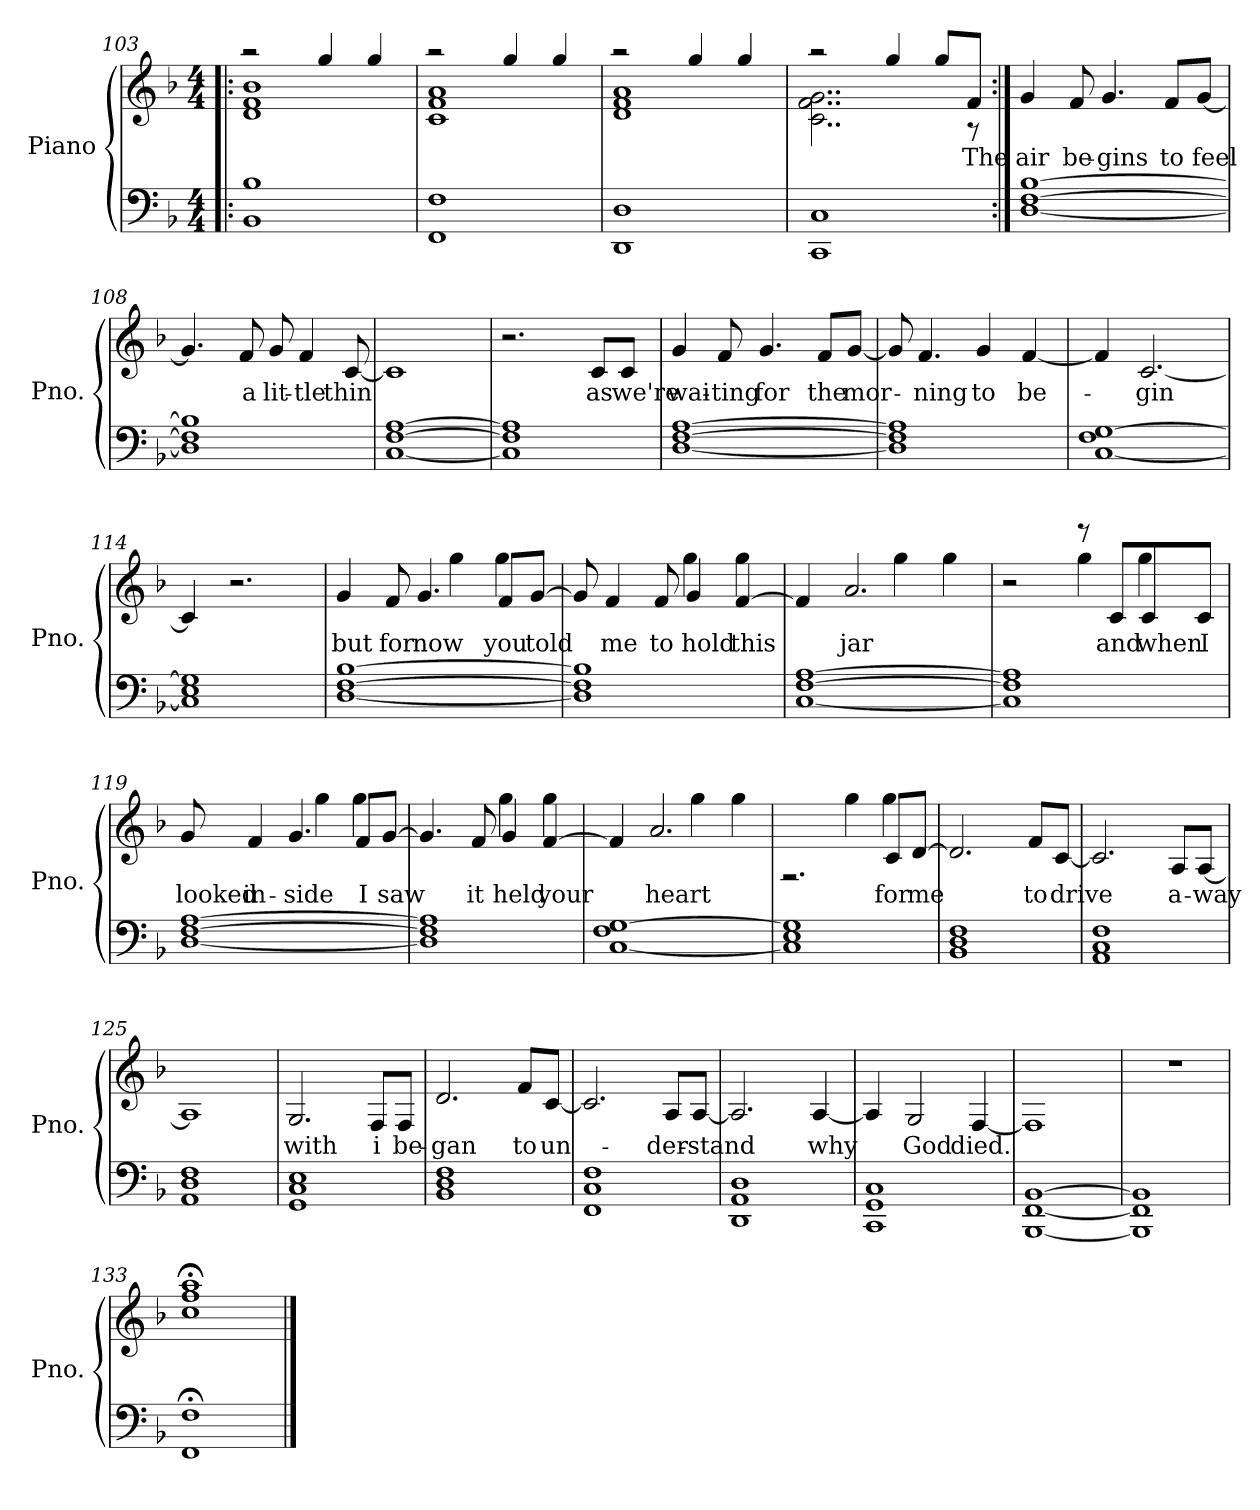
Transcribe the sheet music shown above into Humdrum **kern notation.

**kern	**kern	**text
*part1	*part1	*part1
*staff2	*staff1	*staff1
*I"Piano	*	*
*I'Pno.	*	*
*clefF4	*clefG2	*
*k[b-]	*k[b-]	*
*M4/4	*M4/4	*
=103!|:	=103!|:	=103!|:
*	*^	*
1BB- 1B-	2r	1d 1f 1b-	.
.	4gg/	.	.
.	4gg/	.	.
=104	=104	=104	=104
1FF 1F	2r	1c 1f 1a	.
.	4gg/	.	.
.	4gg/	.	.
=105	=105	=105	=105
1DD 1D	2r	1d 1f 1a	.
.	4gg/	.	.
.	4gg/	.	.
!!LO:LB:g=z	!!
=106	=106	=106	=106
1CC 1C	2r	2..c\ 2..f\ 2..g\	.
.	4gg/	.	.
.	8gg/L	.	.
.	8f/J	8r	The
*	*v	*v	*
=107:|!	=107:|!	=107:|!
[1D [1F [1B-	4g/	air
.	8f/	be-
.	4.g/	-gins
.	8f/L	to
.	[8g/J	feel
=108	=108	=108
1D] 1F] 1B-]	4.g/]	.
.	8f/	a
.	8g/	lit-
.	4f/	-tle
.	[8c/	thin
=109	=109	=109
[1C [1F [1A	1c]	.
=110	=110	=110
1C] 1F] 1A]	2.r	.
.	8c/L	as
.	8c/J	we're
=111	=111	=111
[1D [1F [1A	4g/	wai-
.	8f/	-ting
.	4.g/	for
.	8f/L	the
.	[8g/J	mor-
=112	=112	=112
1D] 1F] 1A]	8g/]	.
.	4.f/	-ning
.	4g/	to
.	[4f/	be-
!!LO:LB:g=z
=113	=113	=113
[1C 1F [1G	4f/]	.
.	[2.c/	-gin
=114	=114	=114
1C] 1E 1G]	4c/]	.
.	2.r	.
=115	=115	=115
*	*^	*
[1D [1F [1B-	4g/	2ryy	but
.	8f/	.	for
.	4.g/	.	now
.	.	4gg\	.
.	8f/L	4gg\	you
.	[8g/J	.	told
=116	=116	=116	=116
1D] 1F] 1B-]	8g/]	2ryy	.
.	4f/	.	me
.	8f/	.	to
.	4g/	4gg\	hold
.	[4f/	4gg\	this
=117	=117	=117	=117
[1C [1F [1A	4f/]	2ryy	.
.	2.a/	.	jar
.	.	4gg\	.
.	.	4gg\	.
=118	=118	=118	=118
1C] 1F] 1A]	2r	2ryy	.
.	8r	4gg\	.
.	8c/L	.	and
.	8c/	4gg\	when
.	8c/J	.	I
!!LO:LB:g=z	!!
=119	=119	=119	=119
[1D [1F [1A	8g/	2ryy	looked
.	4f/	.	in-
.	4.g/	.	-side
.	.	4gg\	.
.	8f/L	4gg\	I
.	[8g/J	.	saw
=120	=120	=120	=120
1D] 1F] 1A]	4.g/]	2ryy	.
.	8f/	.	it
.	4g/	4gg\	held
.	[4f/	4gg\	your
=121	=121	=121	=121
[1C 1F [1G	4f/]	2ryy	.
.	2.a/	.	heart
.	.	4gg\	.
.	.	4gg\	.
=122	=122	=122	=122
1C] 1E 1G]	2.rF	2ryy	.
.	.	4gg\	.
.	8c/L	4gg\	for
.	[8d/J	.	me
*	*v	*v	*
=123	=123	=123
1BB- 1D 1F	2.d/]	.
.	8f/L	to
.	[8c/J	drive
=124	=124	=124
1AA 1C 1F	2.c/]	.
.	8A/L	a-
.	[8A/J	-way
!!LO:LB:g=z
=125	=125	=125
1AA 1D 1F	1A]	.
=126	=126	=126
1GG 1C 1E	2.G/	with
.	8F/L	i
.	8F/J	be-
=127	=127	=127
1BB- 1D 1F	2.d/	-gan
.	8f/L	to
.	[8c/J	un-
=128	=128	=128
1FF 1C 1F	2.c/]	.
.	8A/L	-der-
.	[8A/J	-stand
=129	=129	=129
1DD 1AA 1D	2.A/]	.
.	[4A/	why
=130	=130	=130
1CC 1GG 1C	4A/]	.
.	2G/	God
.	[4F/	died.
=131	=131	=131
[1BBB- [1FF [1BB-	1F]	.
=132	=132	=132
1BBB-] 1FF] 1BB-]	1r	.
=133	=133	=133
1FF;< 1F;<	1cc;< 1ff;< 1aa;<	.
==	==	==
*-	*-	*-
